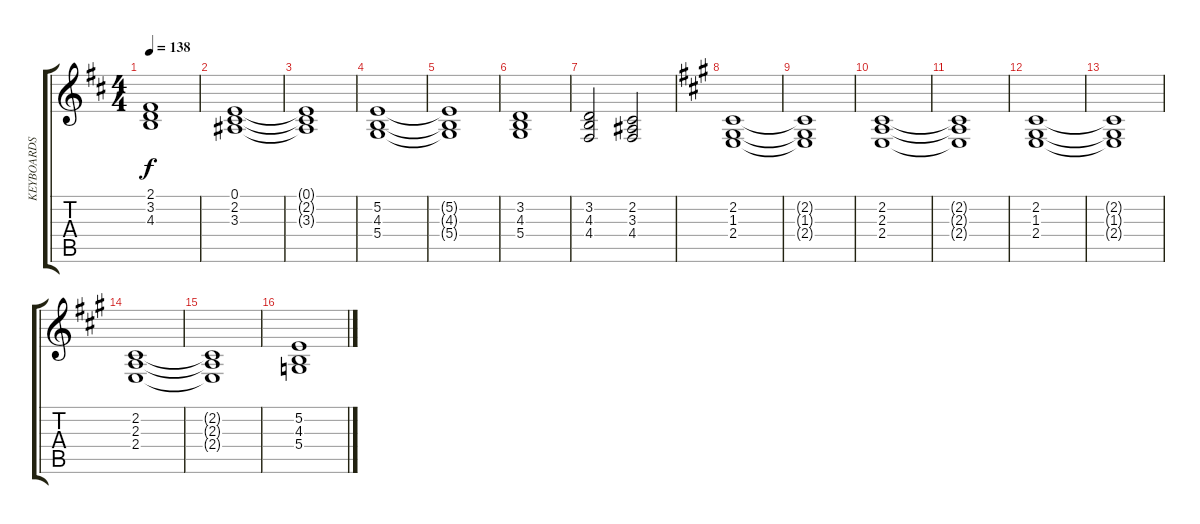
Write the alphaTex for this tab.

\track ("KEYBOARDS" "KEYBOARDS") {instrument synthstrings1}
\staff {score tabs}
\tuning (E4 B3 G3 D3 A2 E2) {hide}
\ts (4 4)
\tempo 138
\clef g2
\ks bminor
(2.1{t} 3.2{t} 4.3{t}).1{dy f} |
(0.1 2.2 3.3).1 |
(0.1{t} 2.2{t} 3.3{t}).1 |
(5.2 4.3 5.4).1 |
(5.2{t} 4.3{t} 5.4{t}).1 |
(3.2 4.3 5.4).1 |
(3.2 4.3 4.4).2 (2.2 3.3 4.4).2 |
\ks f#minor
(2.2 1.3 2.4).1 |
(2.2{t} 1.3{t} 2.4{t}).1 |
(2.2 2.3 2.4).1 |
(2.2{t} 2.3{t} 2.4{t}).1 |
(2.2 1.3 2.4).1 |
(2.2{t} 1.3{t} 2.4{t}).1 |
(2.2 2.3 2.4).1 |
(2.2{t} 2.3{t} 2.4{t}).1 |
(5.2 4.3 5.4).1
